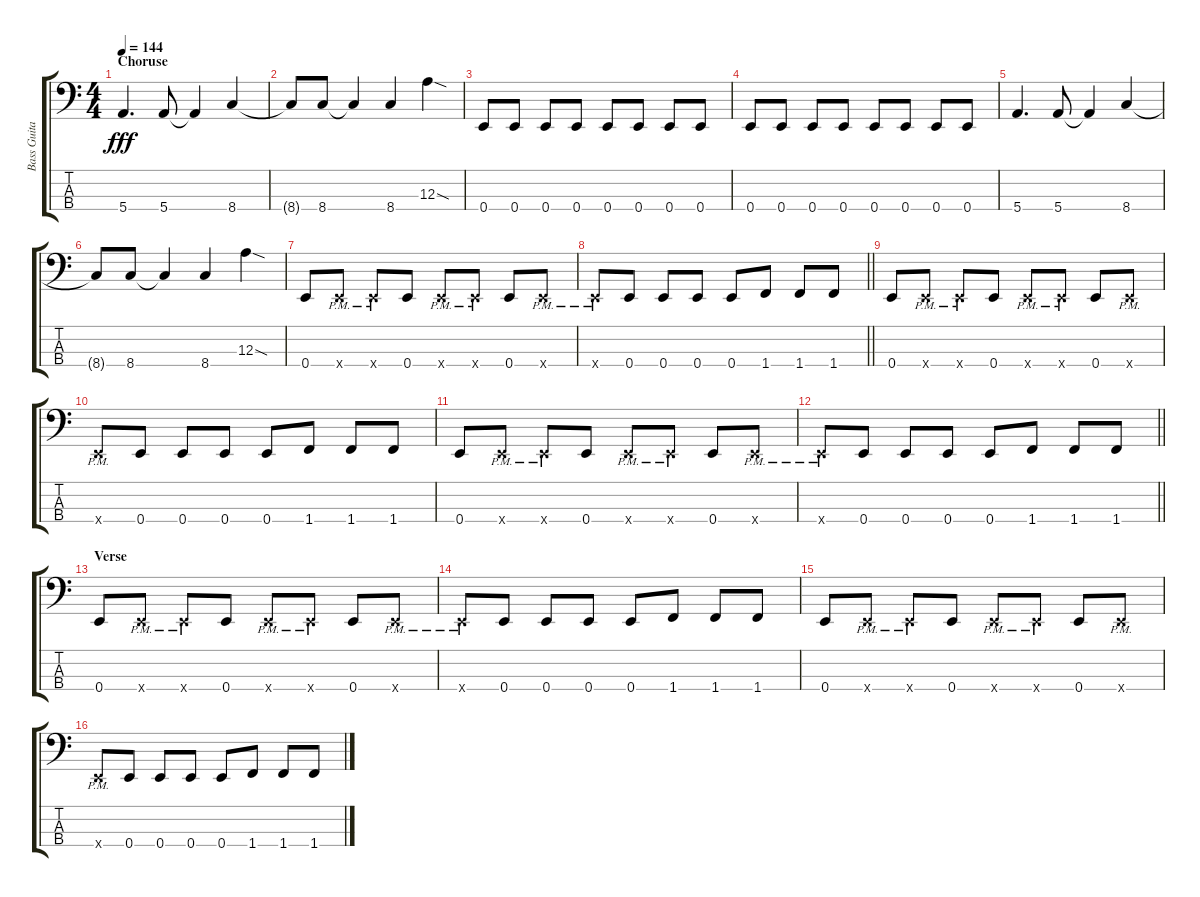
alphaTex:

\track ("Bass Guitar" "Bass Guita") {instrument electricbassfinger}
\staff {score tabs}
\tuning (G2 D2 A1 E1) {hide}
\ts (4 4)
\section ("" "Choruse")
\tempo 144
\clef f4
\ks c
5.4.4{d dy fff} 5.4.8 5.4{t}.4 8.4.4 |
8.4{t}.8 8.4.8 8.4{t}.4 8.4.4 12.3{sod}.4 |
0.4.8 0.4.8 0.4.8 0.4.8 0.4.8 0.4.8 0.4.8 0.4.8 |
0.4.8 0.4.8 0.4.8 0.4.8 0.4.8 0.4.8 0.4.8 0.4.8 |
5.4.4{d} 5.4.8 5.4{t}.4 8.4.4 |
8.4{t}.8 8.4.8 8.4{t}.4 8.4.4 12.3{sod}.4 |
0.4.8 0.4{pm x}.8 0.4{pm x}.8 0.4.8 0.4{pm x}.8 0.4{pm x}.8 0.4.8 0.4{pm x}.8 |
\barLineRight lightlight
0.4{pm x}.8 0.4.8 0.4.8 0.4.8 0.4.8 1.4.8 1.4.8 1.4.8 |
0.4.8 0.4{pm x}.8 0.4{pm x}.8 0.4.8 0.4{pm x}.8 0.4{pm x}.8 0.4.8 0.4{pm x}.8 |
0.4{pm x}.8 0.4.8 0.4.8 0.4.8 0.4.8 1.4.8 1.4.8 1.4.8 |
0.4.8 0.4{pm x}.8 0.4{pm x}.8 0.4.8 0.4{pm x}.8 0.4{pm x}.8 0.4.8 0.4{pm x}.8 |
\barLineRight lightlight
0.4{pm x}.8 0.4.8 0.4.8 0.4.8 0.4.8 1.4.8 1.4.8 1.4.8 |
\section ("" "Verse")
0.4.8 0.4{pm x}.8 0.4{pm x}.8 0.4.8 0.4{pm x}.8 0.4{pm x}.8 0.4.8 0.4{pm x}.8 |
0.4{pm x}.8 0.4.8 0.4.8 0.4.8 0.4.8 1.4.8 1.4.8 1.4.8 |
0.4.8 0.4{pm x}.8 0.4{pm x}.8 0.4.8 0.4{pm x}.8 0.4{pm x}.8 0.4.8 0.4{pm x}.8 |
0.4{pm x}.8 0.4.8 0.4.8 0.4.8 0.4.8 1.4.8 1.4.8 1.4.8
